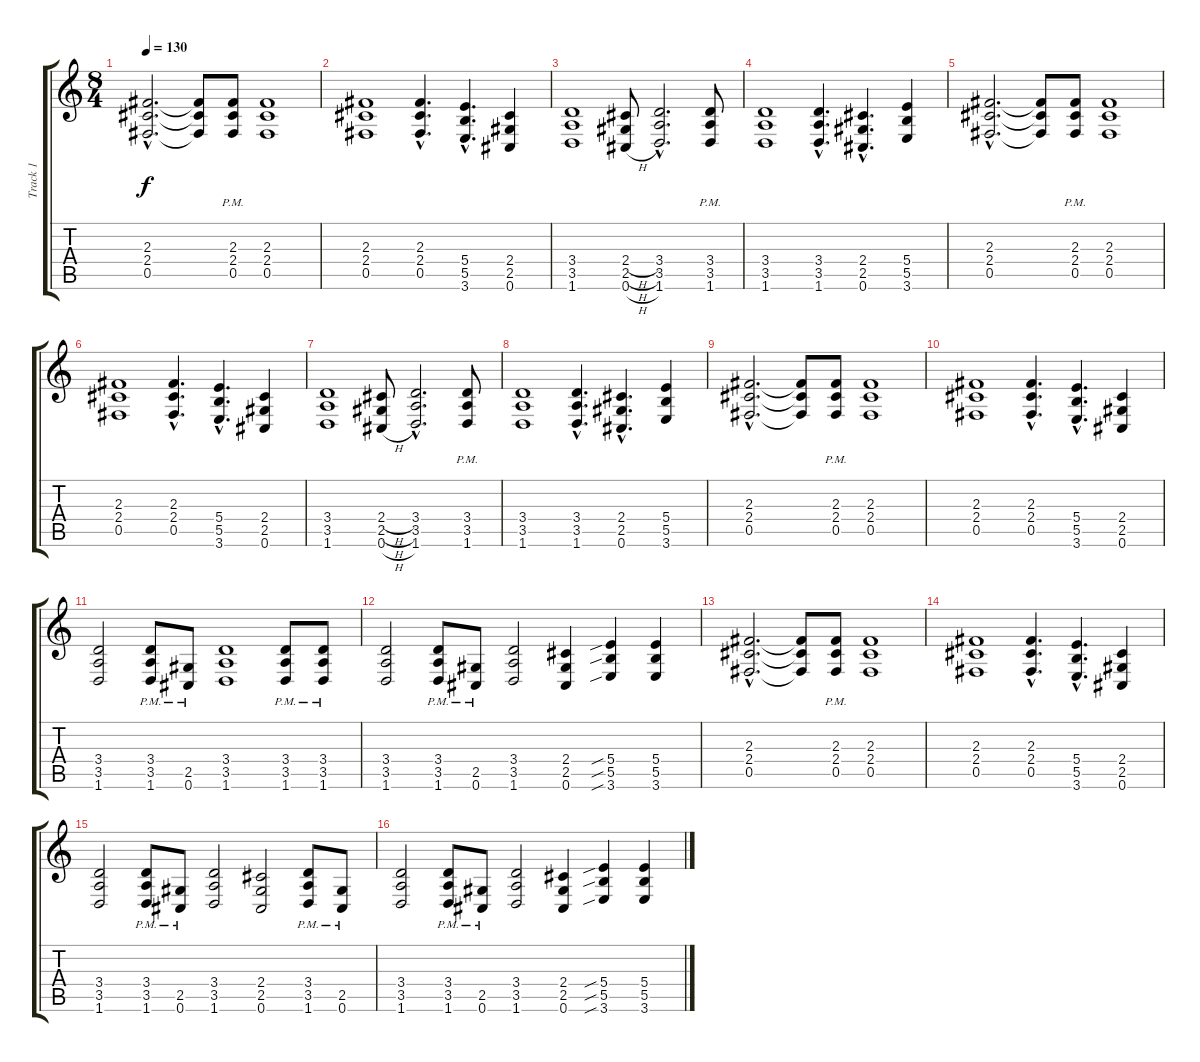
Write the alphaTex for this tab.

\track ("Track 1" "Track 1") {instrument distortionguitar}
\staff {score tabs}
\tuning (Db4 Ab3 E3 B2 Gb2 Db2) {hide}
\ts (8 4)
\tempo 130
\clef g2
\ks c
(2.3{hac} 2.4{hac} 0.5{hac}).2{d dy f} (2.3{t} 2.4{t} 0.5{t}).8 (2.3{pm} 2.4{pm} 0.5{pm}).8 (2.3 2.4 0.5).1 |
(2.3 2.4 0.5).1 (2.3{hac} 2.4{hac} 0.5{hac}).4{d} (5.4{hac} 5.5{hac} 3.6{hac}).4{d} (2.4 2.5 0.6).4 |
(3.4 3.5 1.6).1 (2.4{h} 2.5{h} 0.6{h}).8 (3.4{hac} 3.5{hac} 1.6{hac}).2{d} (3.4{pm} 3.5{pm} 1.6{pm}).8 |
(3.4 3.5 1.6).1 (3.4{hac} 3.5{hac} 1.6{hac}).4{d} (2.4{hac} 2.5{hac} 0.6{hac}).4{d} (5.4 5.5 3.6).4 |
(2.3{hac} 2.4{hac} 0.5{hac}).2{d} (2.3{t} 2.4{t} 0.5{t}).8 (2.3{pm} 2.4{pm} 0.5{pm}).8 (2.3 2.4 0.5).1 |
(2.3 2.4 0.5).1 (2.3{hac} 2.4{hac} 0.5{hac}).4{d} (5.4{hac} 5.5{hac} 3.6{hac}).4{d} (2.4 2.5 0.6).4 |
(3.4 3.5 1.6).1 (2.4{h} 2.5{h} 0.6{h}).8 (3.4{hac} 3.5{hac} 1.6{hac}).2{d} (3.4{pm} 3.5{pm} 1.6{pm}).8 |
(3.4 3.5 1.6).1 (3.4{hac} 3.5{hac} 1.6{hac}).4{d} (2.4{hac} 2.5{hac} 0.6{hac}).4{d} (5.4 5.5 3.6).4 |
(2.3{hac} 2.4{hac} 0.5{hac}).2{d} (2.3{t} 2.4{t} 0.5{t}).8 (2.3{pm} 2.4{pm} 0.5{pm}).8 (2.3 2.4 0.5).1 |
(2.3 2.4 0.5).1 (2.3{hac} 2.4{hac} 0.5{hac}).4{d} (5.4{hac} 5.5{hac} 3.6{hac}).4{d} (2.4 2.5 0.6).4 |
(3.4 3.5 1.6).2 (3.4{pm} 3.5{pm} 1.6{pm}).8 (2.5{pm} 0.6{pm}).8 (3.4 3.5 1.6).1 (3.4{pm} 3.5{pm} 1.6{pm}).8 (3.4{pm} 3.5{pm} 1.6{pm}).8 |
(3.4 3.5 1.6).2 (3.4{pm} 3.5{pm} 1.6{pm}).8 (2.5{pm} 0.6{pm}).8 (3.4 3.5 1.6).2 (2.4 2.5 0.6).4 (5.4{sib} 5.5{sib} 3.6{sib}).4 (5.4 5.5 3.6).4 |
(2.3{hac} 2.4{hac} 0.5{hac}).2{d} (2.3{t} 2.4{t} 0.5{t}).8 (2.3{pm} 2.4{pm} 0.5{pm}).8 (2.3 2.4 0.5).1 |
(2.3 2.4 0.5).1 (2.3{hac} 2.4{hac} 0.5{hac}).4{d} (5.4{hac} 5.5{hac} 3.6{hac}).4{d} (2.4 2.5 0.6).4 |
(3.4 3.5 1.6).2 (3.4{pm} 3.5{pm} 1.6{pm}).8 (2.5{pm} 0.6{pm}).8 (3.4 3.5 1.6).2 (2.4 2.5 0.6).2 (3.4{pm} 3.5{pm} 1.6{pm}).8 (2.5{pm} 0.6{pm}).8 |
(3.4 3.5 1.6).2 (3.4{pm} 3.5{pm} 1.6{pm}).8 (2.5{pm} 0.6{pm}).8 (3.4 3.5 1.6).2 (2.4 2.5 0.6).4 (5.4{sib} 5.5{sib} 3.6{sib}).4 (5.4 5.5 3.6).4
